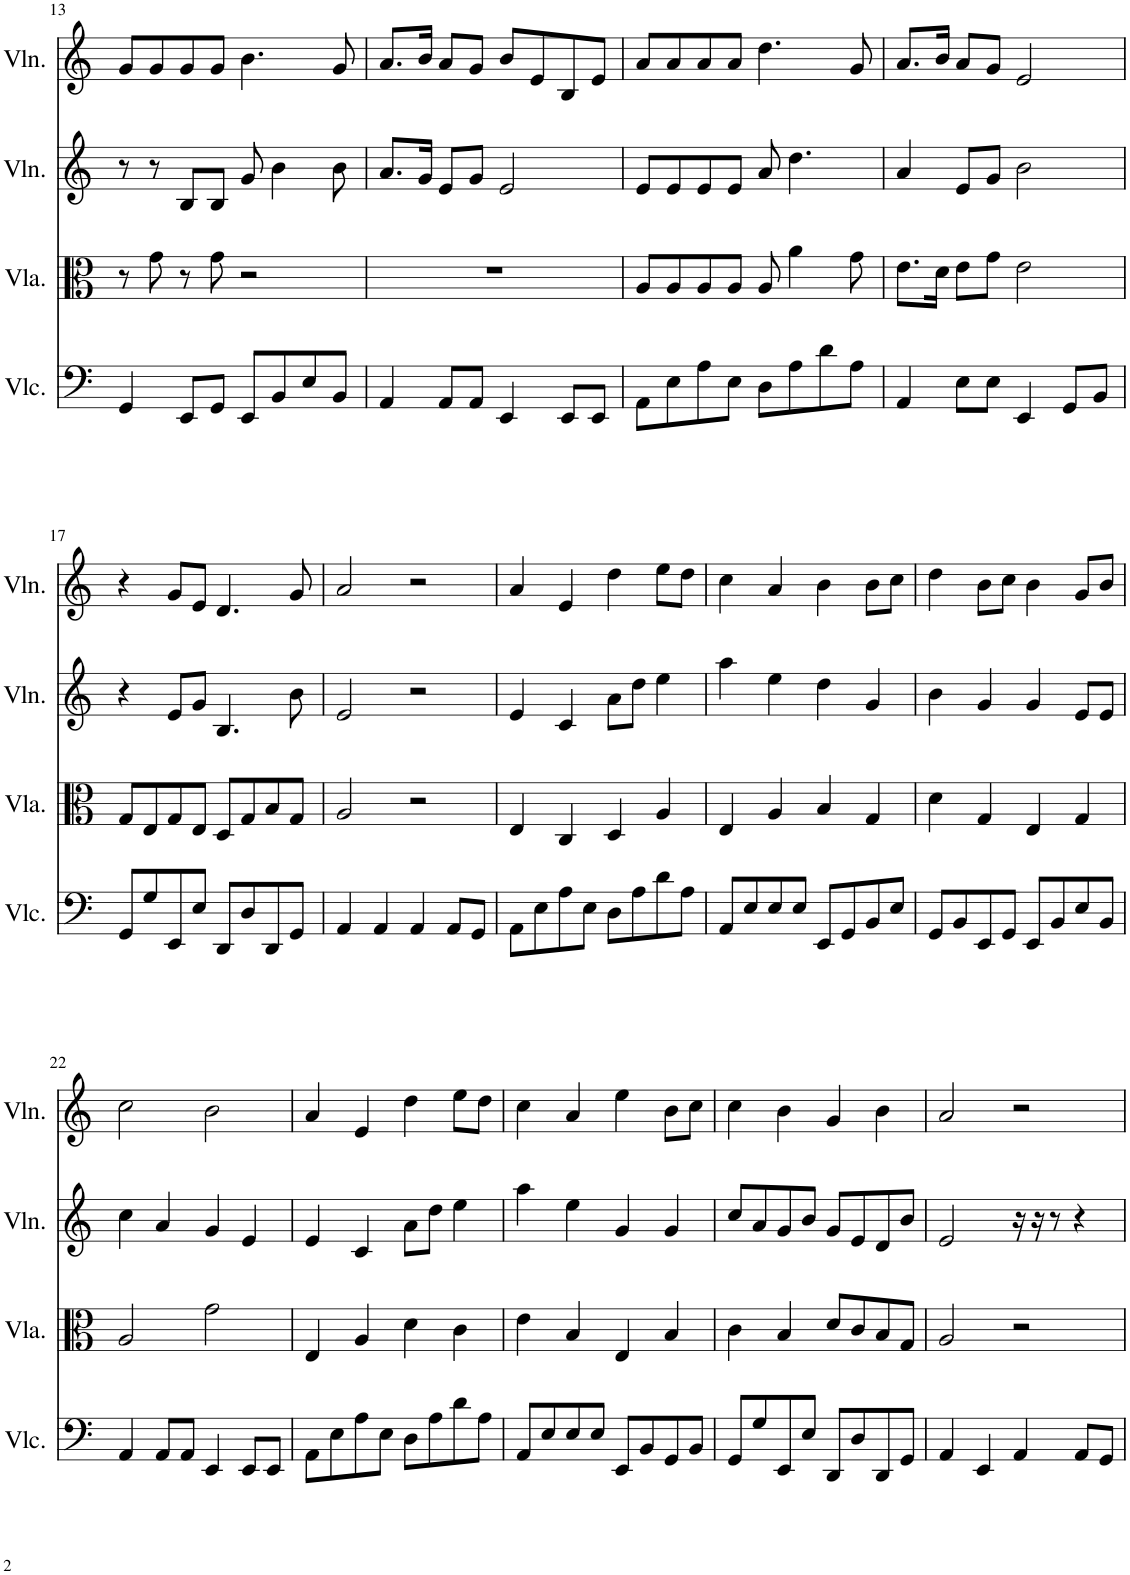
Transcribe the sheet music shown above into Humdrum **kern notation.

**kern	**kern	**kern	**kern
*part4	*part3	*part2	*part1
*staff4	*staff3	*staff2	*staff1
*I"Violoncello	*I"Viola	*I"Violin	*I"Violin
*I'Vlc.	*I'Vla.	*I'Vln.	*I'Vln.
!!LO:PB:g=z
*clefF4	*clefC3	*clefG2	*clefG2
*k[]	*k[]	*k[]	*k[]
*M4/4	*M4/4	*M4/4	*M4/4
=13	=13	=13	=13
4GG/	8r	8r	8g/L
.	8g\	8r	8g/
8EE/L	8r	8B/L	8g/
8GG/J	8g\	8B/J	8g/J
8EE/L	2r	8g/	4.b\
8BB/	.	4b\	.
8E/	.	.	.
8BB/J	.	8b\	8g/
=14	=14	=14	=14
4AA/	1r	8.a/L	8.a/L
.	.	16g/Jk	16b/Jk
8AA/L	.	8e/L	8a/L
8AA/J	.	8g/J	8g/J
4EE/	.	2e/	8b/L
.	.	.	8e/
8EE/L	.	.	8B/
8EE/J	.	.	8e/J
=15	=15	=15	=15
8AA\L	8A/L	8e/L	8a/L
8E\	8A/	8e/	8a/
8A\	8A/	8e/	8a/
8E\J	8A/J	8e/J	8a/J
8D\L	8A/	8a/	4.dd\
8A\	4a\	4.dd\	.
8d\	.	.	.
8A\J	8g\	.	8g/
=16	=16	=16	=16
4AA/	8.e\L	4a/	8.a/L
.	16d\Jk	.	16b/Jk
8E\L	8e\L	8e/L	8a/L
8E\J	8g\J	8g/J	8g/J
4EE/	2e\	2b\	2e/
8GG/L	.	.	.
8BB/J	.	.	.
!!LO:LB:g=z
=17	=17	=17	=17
8GG/L	8G/L	4r	4r
8G/	8E/	.	.
8EE/	8G/	8e/L	8g/L
8E/J	8E/J	8g/J	8e/J
8DD/L	8D/L	4.B/	4.d/
8D/	8G/	.	.
8DD/	8B/	.	.
8GG/J	8G/J	8b\	8g/
=18	=18	=18	=18
4AA/	2A/	2e/	2a/
4AA/	.	.	.
4AA/	2r	2r	2r
8AA/L	.	.	.
8GG/J	.	.	.
=19	=19	=19	=19
8AA\L	4E/	4e/	4a/
8E\	.	.	.
8A\	4C/	4c/	4e/
8E\J	.	.	.
8D\L	4D/	8a\L	4dd\
8A\	.	8dd\J	.
8d\	4A/	4ee\	8ee\L
8A\J	.	.	8dd\J
=20	=20	=20	=20
8AA/L	4E/	4aa\	4cc\
8E/	.	.	.
8E/	4A/	4ee\	4a/
8E/J	.	.	.
8EE/L	4B/	4dd\	4b\
8GG/	.	.	.
8BB/	4G/	4g/	8b\L
8E/J	.	.	8cc\J
=21	=21	=21	=21
8GG/L	4d\	4b\	4dd\
8BB/	.	.	.
8EE/	4G/	4g/	8b\L
8GG/J	.	.	8cc\J
8EE/L	4E/	4g/	4b\
8BB/	.	.	.
8E/	4G/	8e/L	8g/L
8BB/J	.	8e/J	8b/J
!!LO:LB:g=z
=22	=22	=22	=22
4AA/	2A/	4cc\	2cc\
8AA/L	.	4a/	.
8AA/J	.	.	.
4EE/	2g\	4g/	2b\
8EE/L	.	4e/	.
8EE/J	.	.	.
=23	=23	=23	=23
8AA\L	4E/	4e/	4a/
8E\	.	.	.
8A\	4A/	4c/	4e/
8E\J	.	.	.
8D\L	4d\	8a\L	4dd\
8A\	.	8dd\J	.
8d\	4c\	4ee\	8ee\L
8A\J	.	.	8dd\J
=24	=24	=24	=24
8AA/L	4e\	4aa\	4cc\
8E/	.	.	.
8E/	4B/	4ee\	4a/
8E/J	.	.	.
8EE/L	4E/	4g/	4ee\
8BB/	.	.	.
8GG/	4B/	4g/	8b\L
8BB/J	.	.	8cc\J
=25	=25	=25	=25
8GG/L	4c\	8cc/L	4cc\
8G/	.	8a/	.
8EE/	4B/	8g/	4b\
8E/J	.	8b/J	.
8DD/L	8d/L	8g/L	4g/
8D/	8c/	8e/	.
8DD/	8B/	8d/	4b\
8GG/J	8G/J	8b/J	.
=26	=26	=26	=26
4AA/	2A/	2e/	2a/
4EE/	.	.	.
4AA/	2r	16r	2r
.	.	16r	.
.	.	8r	.
8AA/L	.	4r	.
8GG/J	.	.	.
=	=	=	=
*-	*-	*-	*-
